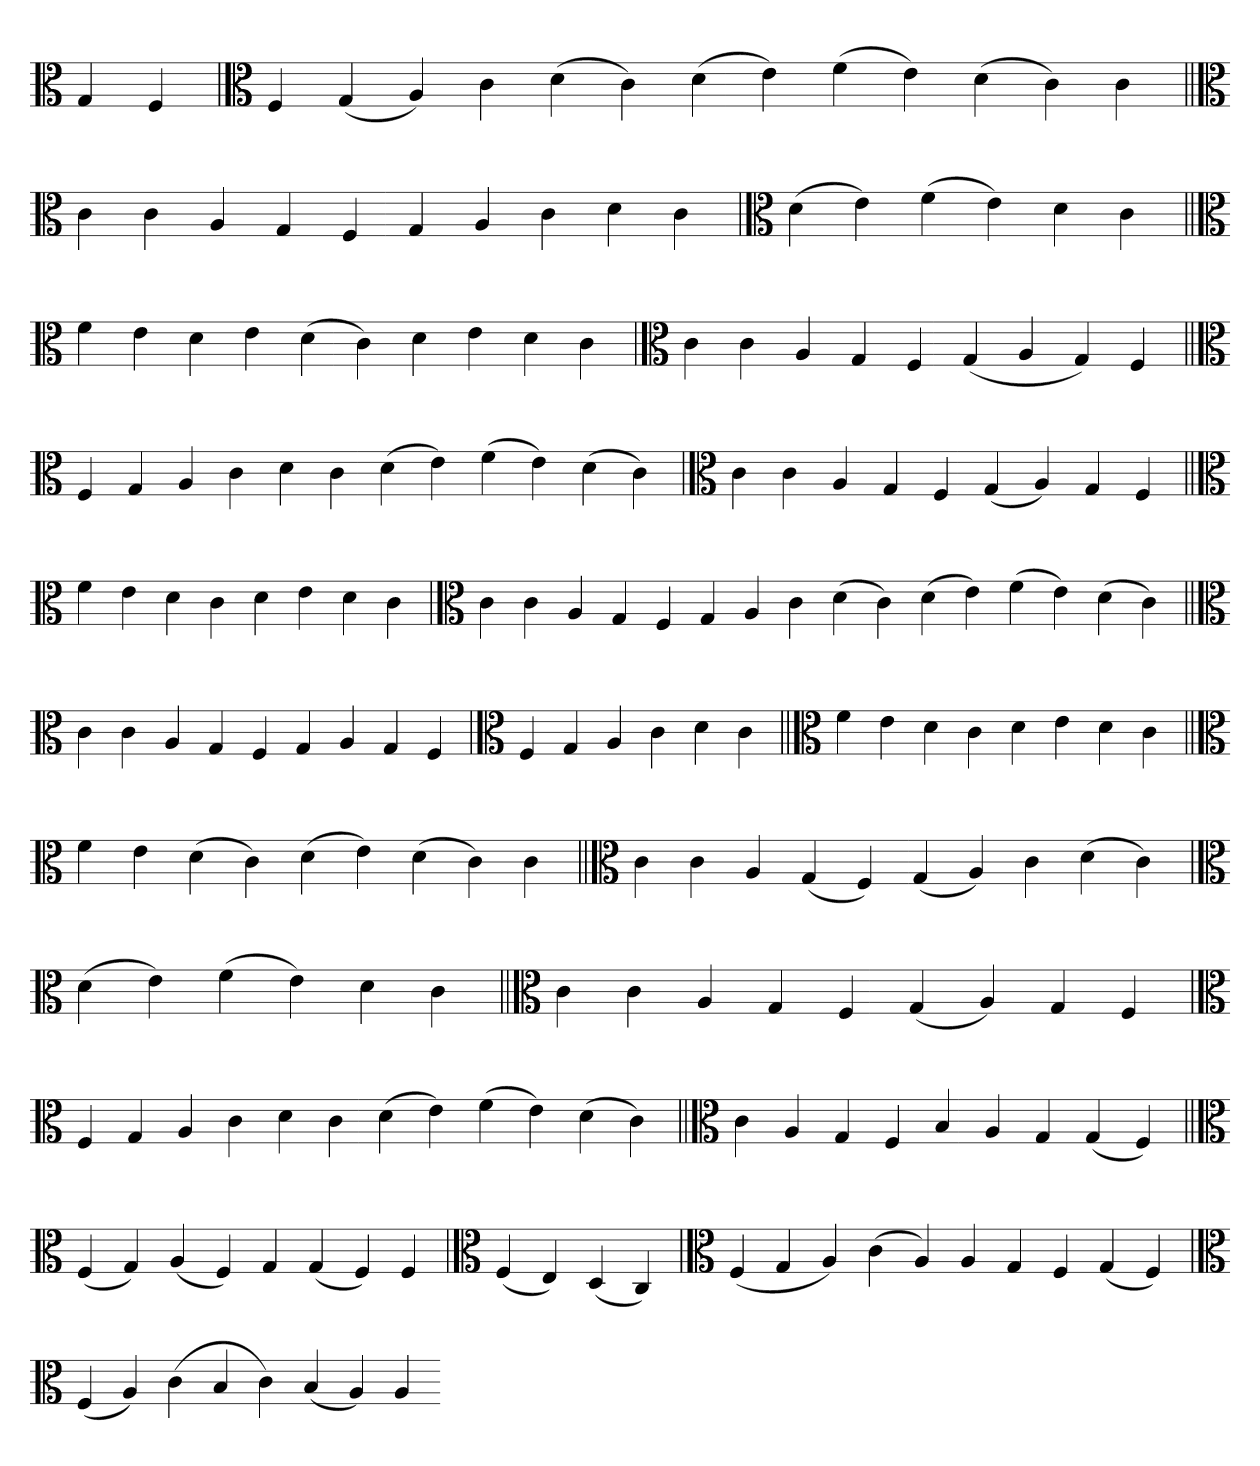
**kern
*part1
*staff1
*clefC3
=
4G
4F
='
*clefC3
4F
(4G
4A)
4c
(4d
4c)
(4d
4e)
(4f
4e)
(4d
4c)
4c
=||
*clefC3
4c
4c
4A
4G
4F
4G
4A
4c
4d
4c
=`
*clefC3
(4d
4e)
(4f
4e)
4d
4c
=||
*clefC3
4f
4e
4d
4e
(4d
4c)
4d
4e
4d
4c
='
*clefC3
4c
4c
4A
4G
4F
(4G
4A
4G)
4F
=||
*clefC3
4F
4G
4A
4c
4d
4c
(4d
4e)
(4f
4e)
(4d
4c)
='
*clefC3
4c
4c
4A
4G
4F
(4G
4A)
4G
4F
=||
*clefC3
4f
4e
4d
4c
4d
4e
4d
4c
='
*clefC3
4c
4c
4A
4G
4F
4G
4A
4c
(4d
4c)
(4d
4e)
(4f
4e)
(4d
4c)
=||
*clefC3
4c
4c
4A
4G
4F
4G
4A
4G
4F
='
*clefC3
4F
4G
4A
4c
4d
4c
=||
*clefC3
4f
4e
4d
4c
4d
4e
4d
4c
=||
*clefC3
4f
4e
(4d
4c)
(4d
4e)
(4d
4c)
4c
=||
*clefC3
4c
4c
4A
(4G
4F)
(4G
4A)
4c
(4d
4c)
=`
*clefC3
(4d
4e)
(4f
4e)
4d
4c
=||
*clefC3
4c
4c
4A
4G
4F
(4G
4A)
4G
4F
='
*clefC3
4F
4G
4A
4c
4d
4c
(4d
4e)
(4f
4e)
(4d
4c)
=||
*clefC3
4c
4A
4G
4F
4B
4A
4G
(4G
4F)
=||
*clefC3
(4F
4G)
(4A
4F)
4G
(4G
4F)
4F
=`
*clefC3
(4F
4E)
(4D
4C)
=`
*clefC3
(4F
4G
4A)
(4c
4A)
4A
4G
4F
(4G
4F)
='
*clefC3
(4F
4A)
(4c
4B
4c)
(4B
4A)
4A
=-
*-
